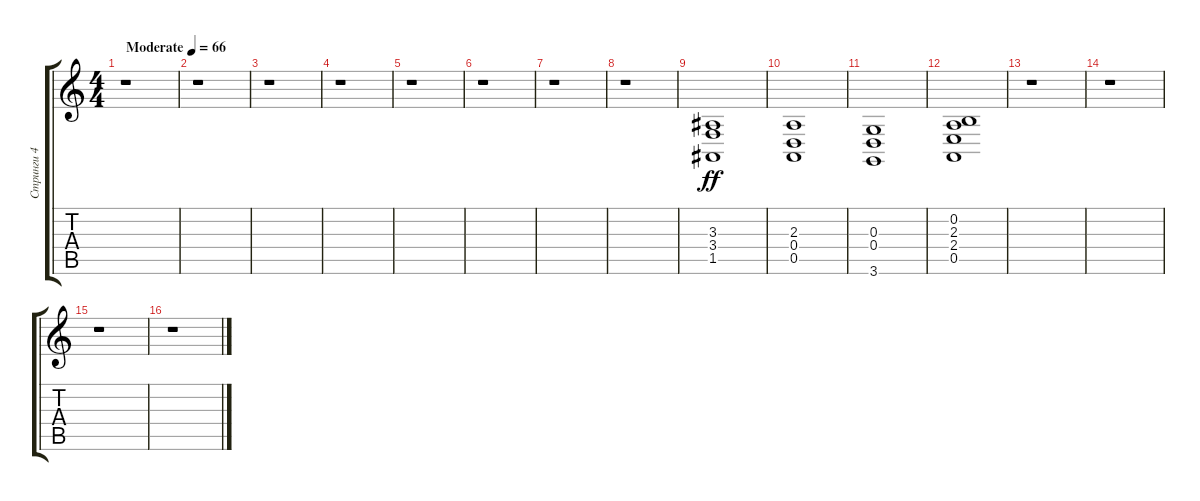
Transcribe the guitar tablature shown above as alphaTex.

\track ("Стринги 4" "Стринги 4") {instrument pad7halo}
\staff {score tabs}
\tuning (E4 B3 G3 D3 A2 E2) {hide}
\ts (4 4)
\tempo (66 "Moderate")
\clef g2
\ks c
r.1{dy ff instrument pad7halo} |
r.1 |
r.1 |
r.1 |
r.1 |
r.1 |
r.1 |
r.1 |
(3.3 3.4 1.5).1 |
(2.3 0.4 0.5).1 |
(0.3 0.4 3.6).1 |
(0.2 2.3 2.4 0.5).1 |
r.1 |
r.1 |
r.1 |
r.1
